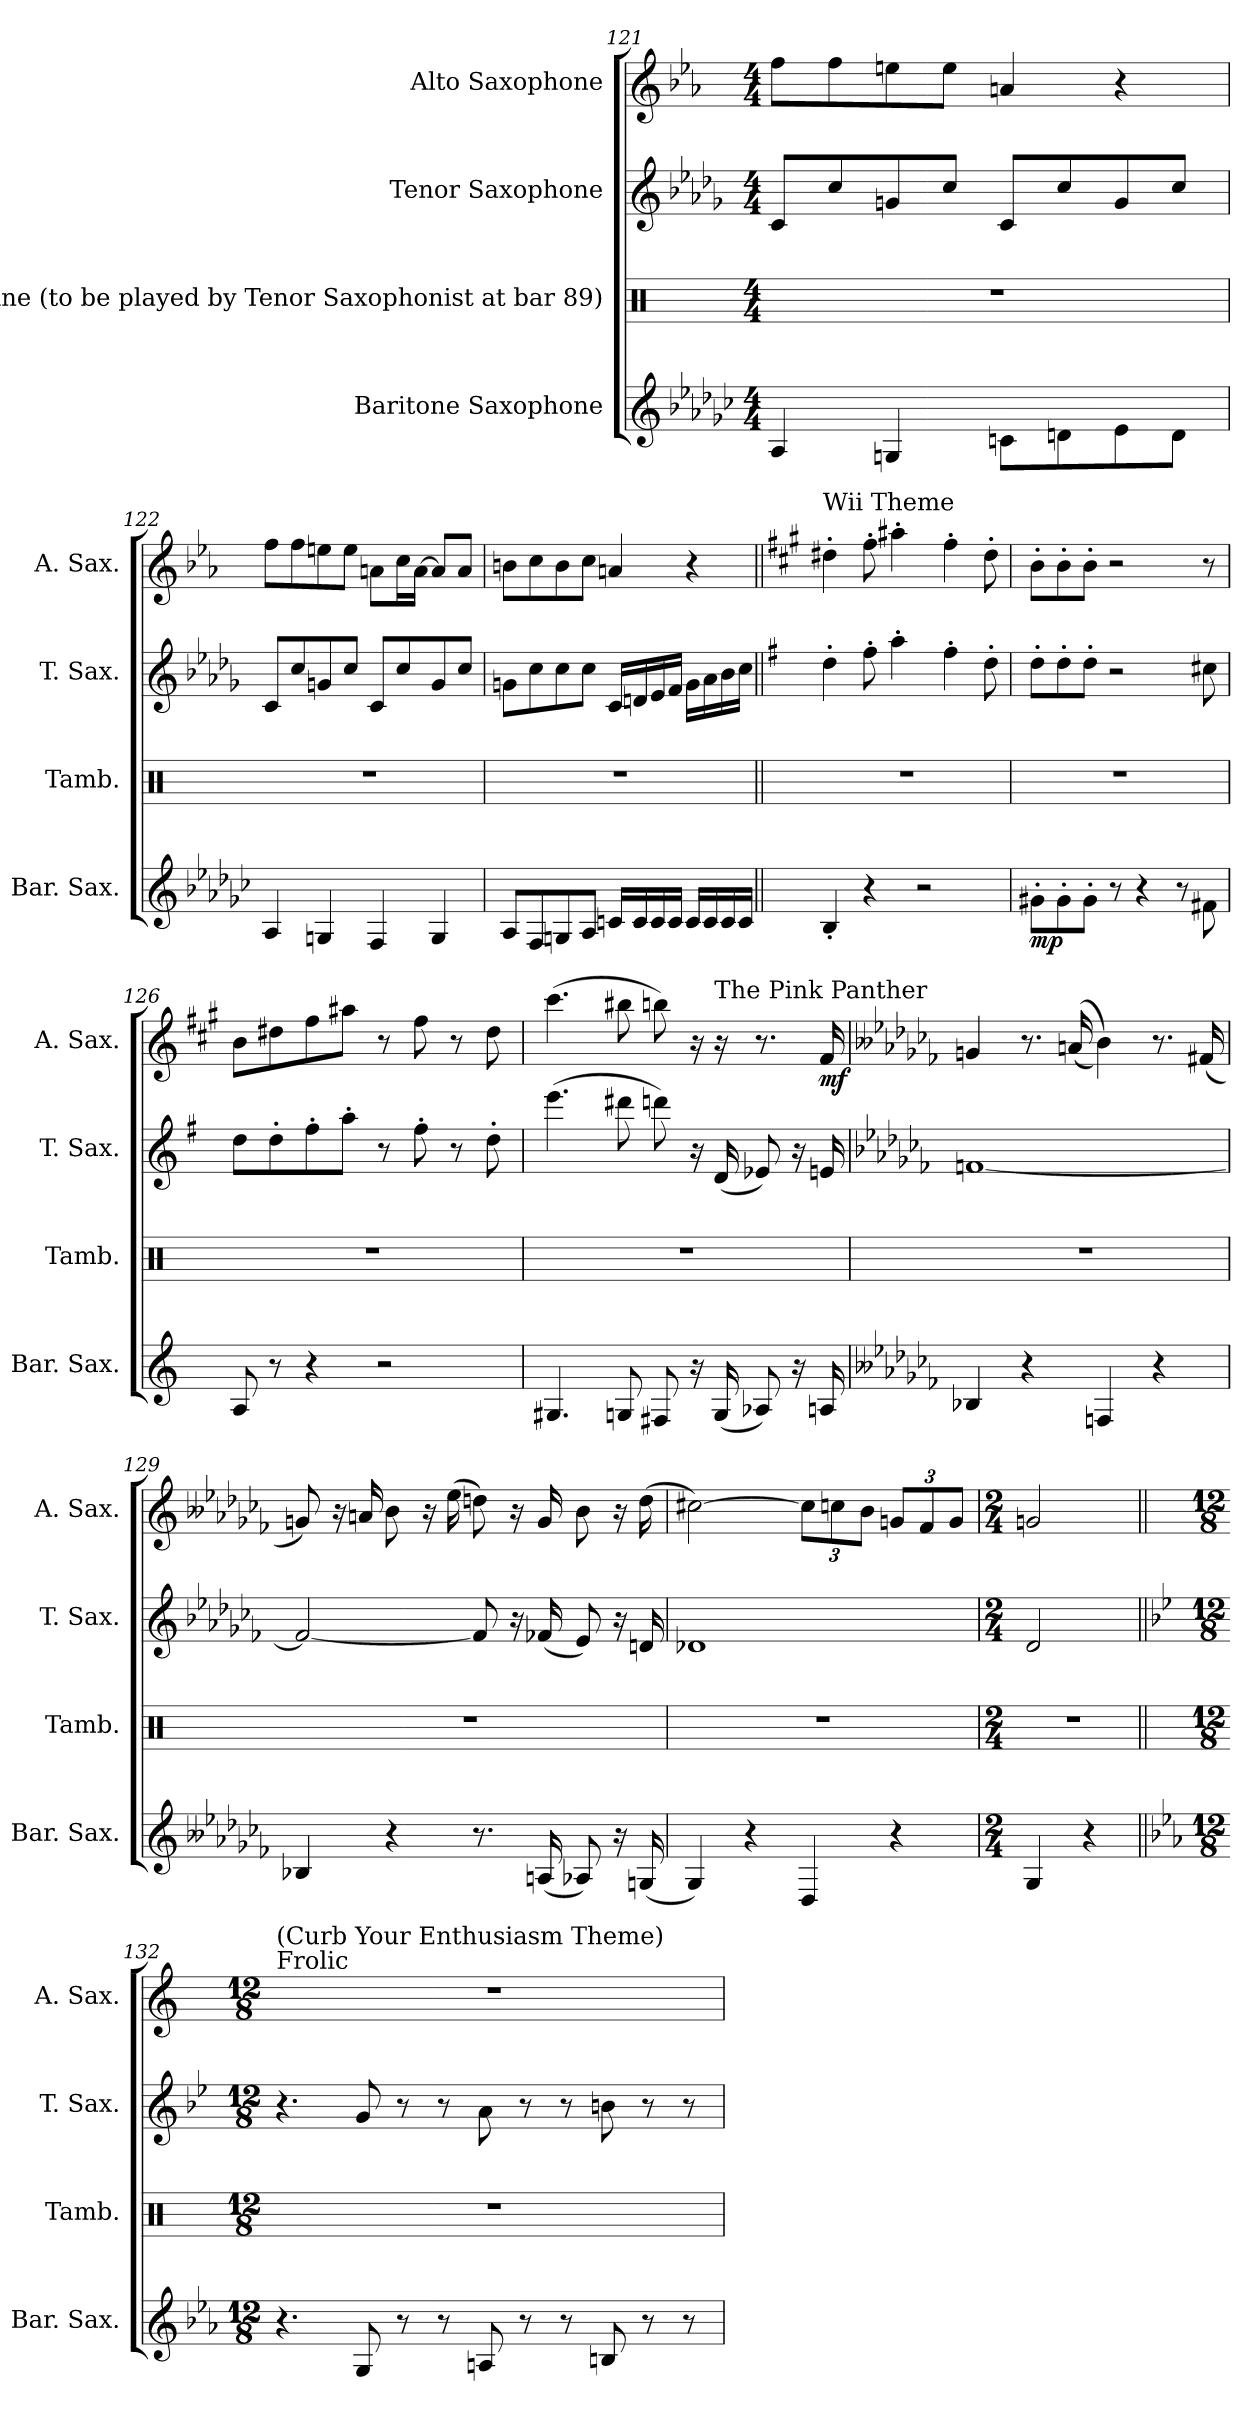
**kern	**dynam	**kern	**kern	**kern	**dynam
*part4	*part4	*part3	*part2	*part1	*part1
*staff4	*staff4	*staff3	*staff2	*staff1	*staff1
*I"Baritone Saxophone	*	*I"Tambourine (to be played by Tenor Saxophonist at bar 89)	*I"Tenor Saxophone	*I"Alto Saxophone	*
*I'Bar. Sax.	*	*I'Tamb.	*I'T. Sax.	*I'A. Sax.	*
!!LO:LB:g=z
*clefG2	*	*clefX	*clefG2	*clefG2	*
*ITrd12c21	*	*	*ITrd8c14	*ITrd5c9	*
*k[b-e-a-d-g-c-]	*	*k[]	*k[b-e-a-d-g-]	*k[b-e-a-d-g-c-]	*
*M4/4	*	*M4/4	*M4/4	*M4/4	*
=121	=121	=121	=121	=121	=121
4AA-/	.	1r	8C/L	8a-\L	.
.	.	.	8c/	8a-\	.
4GGn/	.	.	8Gn/	8gn\	.
.	.	.	8c/J	8g\J	.
8Cn\L	.	.	8C/L	4cn/	.
8Dn\	.	.	8c/	.	.
8E-\	.	.	8G/	4r	.
8D\J	.	.	8c/J	.	.
=122	=122	=122	=122	=122	=122
4AA-/	.	1r	8C/L	8a-\L	.
.	.	.	8c/	8a-\	.
4GGn/	.	.	8Gn/	8gn\	.
.	.	.	8c/J	8g\J	.
4FF/	.	.	8C/L	8cn\L	.
.	.	.	8c/	16e-\L	.
.	.	.	.	[16c\JJ	.
4GG/	.	.	8G/	8c/L]	.
.	.	.	8c/J	8c/J	.
=123	=123	=123	=123	=123	=123
8AA-/L	.	1r	8Gn\L	8dn\L	.
8FF/	.	.	8c\	8e-\	.
8GGn/	.	.	8c\	8d\	.
8AA-/J	.	.	8c\J	8e-\J	.
16Cn/LL	.	.	16C/LL	4cn/	.
16C/	.	.	16Dn/	.	.
16C/	.	.	16E-/	.	.
16C/JJ	.	.	16F/JJ	.	.
16C/LL	.	.	16G\LL	4r	.
16C/	.	.	16A-\	.	.
16C/	.	.	16B-\	.	.
16C/JJ	.	.	16c\JJ	.	.
!!LO:PB:g=z
=124||	=124||	=124||	=124||	=124||	=124||
*k[]	*	*	*k[f#]	*k[]	*
*	*	*	*	*MM120	*
!	!	!	!	!LO:TX:a:t=Wii Theme	!
4BB'/	.	1r	4d'\	4f#X'\	.
4r	.	.	8f#'\	8a'\	.
.	.	.	4a'\	4cc#X'\	.
2r	.	.	.	.	.
.	.	.	4f#'\	4a'\	.
.	.	.	8d'\	8f#'\	.
=125	=125	=125	=125	=125	=125
!	!LO:DY:b	!	!	!	!
8G#X'\L	mp	1r	8d'\L	8d'\L	.
8G#'\	.	.	8d'\	8d'\	.
8G#'\J	.	.	8d'\J	8d'\J	.
8r	.	.	2r	2r	.
4r	.	.	.	.	.
8r	.	.	.	.	.
8F#X\	.	.	8c#X\	8r	.
=126	=126	=126	=126	=126	=126
8AA/	.	1r	8d\L	8d\L	.
8r	.	.	8d'\	8f#X\	.
4r	.	.	8f#'\	8a\	.
.	.	.	8a'\J	8cc#X\J	.
2r	.	.	8r	8r	.
.	.	.	8f#'\	8a\	.
.	.	.	8r	8r	.
.	.	.	8d'\	8f#\	.
!!LO:LB:g=z
=127	=127	=127	=127	=127	=127
4.GG#X/	.	1r	(4.ee\	(4.ee\	.
8GGn/	.	.	8dd#X\	8dd#X\	.
8FF#X/	.	.	8ddn\)	8ddn\)	.
16r	.	.	16r	16r	.
!	!	!	!	!LO:TX:a:t=The Pink Panther	!
(16GG/	.	.	(16D/	16r	.
8AA-X/)	.	.	8E-X/)	8.r	.
16r	.	.	16r	.	.
!	!	!	!	!	!LO:DY:b
16AAn/	.	.	16En/	16A/	mf
=128	=128	=128	=128	=128	=128
*k[b--e-a-d-g-c-f-]	*	*	*k[b-e-a-d-g-c-f-]	*k[b--e-a-d-g-c-f-]	*
4BB-X/	.	1r	[1Fn	4B-X/	.
4r	.	.	.	8.r	.
.	.	.	.	((16cn/	.
4FFn/	.	.	.	4d-\))	.
4r	.	.	.	8.r	.
.	.	.	.	(16An/	.
!!LO:LB:g=z
=129	=129	=129	=129	=129	=129
4BB-X/	.	1r	2F/_	8B-X/)	.
.	.	.	.	16r	.
.	.	.	.	16cn/	.
4r	.	.	.	8d-\	.
.	.	.	.	16r	.
.	.	.	.	(16g-\	.
8.r	.	.	8F/]	8fn\)	.
.	.	.	16r	16r	.
(16AAn/	.	.	(16F-X/	16B-/	.
8AA-X/)	.	.	8E-/)	8d-\	.
16r	.	.	16r	16r	.
(16GGn/	.	.	16Dn/	(16f\	.
=130	=130	=130	=130	=130	=130
4GG-/)	.	1r	1D-X	[2en\)	.
4r	.	.	.	.	.
*	*	*	*	*Xbrackettup	*
4DD-/	.	.	.	12e\L]	.
.	.	.	.	12e-X\	.
.	.	.	.	12d-\J	.
4r	.	.	.	12B-X/L	.
.	.	.	.	12A-/	.
.	.	.	.	12B-/J	.
=131	=131	=131	=131	=131	=131
*M2/4	*	*M2/4	*M2/4	*M2/4	*
4GG-/	.	2r	2D-/	2B-X/	.
4r	.	.	.	.	.
!!LO:PB:g=z
=132||	=132||	=132||	=132||	=132||	=132||
*k[b-e-a-]	*	*	*k[b-e-]	*k[b-e-a-]	*
*M12/8	*	*M12/8	*M12/8	*M12/8	*
*	*	*	*	*MM222	*
!	!	!	!	!LO:TX:a:t=Frolic	!
!	!	!	!	!LO:TX:a:t=(Curb Your Enthusiasm Theme)	!
4.r	.	1.r	4.r	1.r	.
8GG/	.	.	8G/	.	.
8r	.	.	8r	.	.
8r	.	.	8r	.	.
8AAn/	.	.	8A\	.	.
8r	.	.	8r	.	.
8r	.	.	8r	.	.
8BBn/	.	.	8Bn\	.	.
8r	.	.	8r	.	.
8r	.	.	8r	.	.
=	=	=	=	=	=
*-	*-	*-	*-	*-	*-
